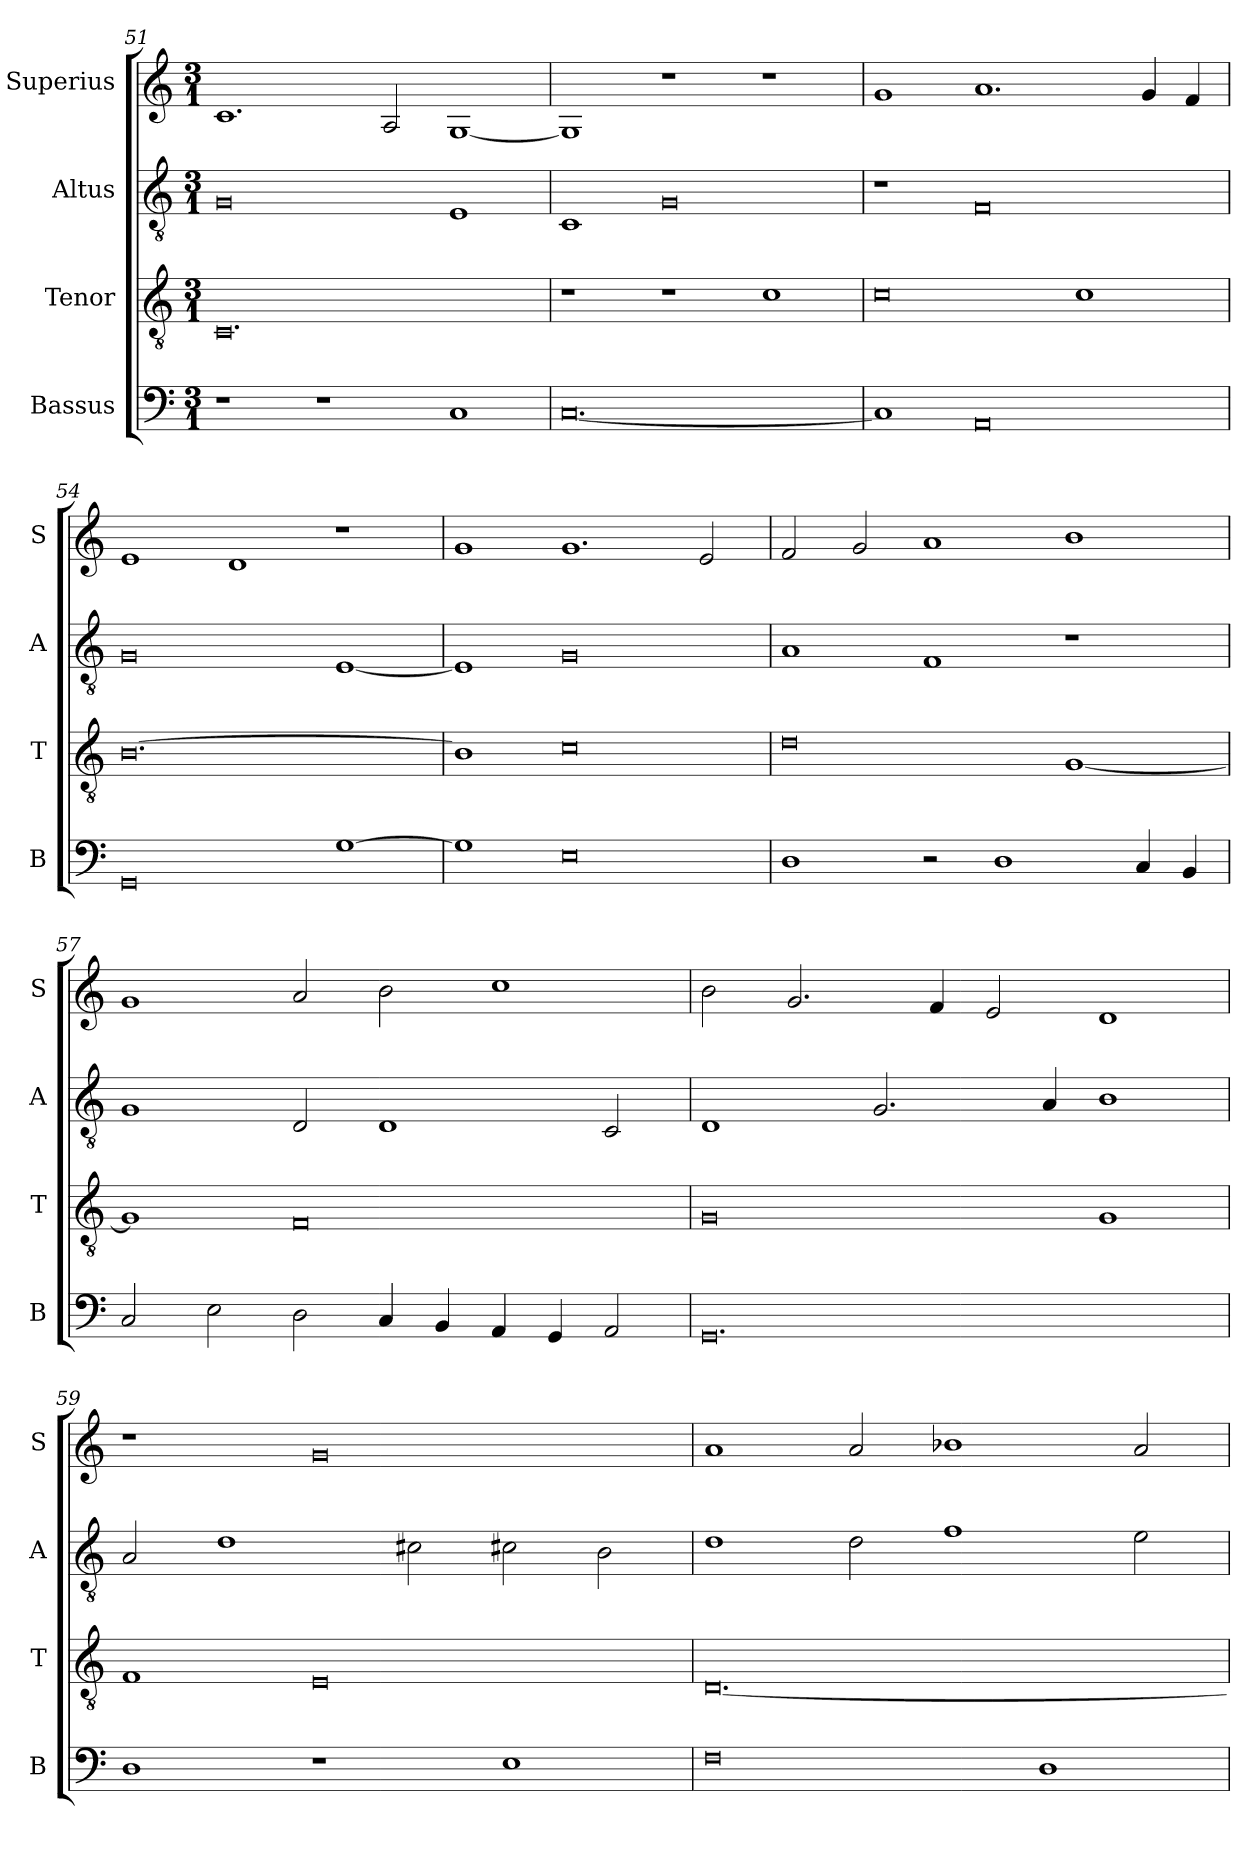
**kern	**kern	**kern	**kern
*part4	*part3	*part2	*part1
*staff4	*staff3	*staff2	*staff1
*I"Bassus	*I"Tenor	*I"Altus	*I"Superius
*I'B	*I'T	*I'A	*I'S
*clefF4	*clefGv2	*clefGv2	*clefG2
*k[]	*k[]	*k[]	*k[]
*M3/1	*M3/1	*M3/1	*M3/1
=51	=51	=51	=51
1r	0.C	0G	1.c
1r	.	.	.
.	.	.	2A/
1C	.	1E	[1G
=52	=52	=52	=52
[0.C	1r	1C	1G]
.	1r	0G	1r
.	1c	.	1r
=53	=53	=53	=53
1C]	0c	1r	1g
0AA	.	0F	1.a
.	1c	.	.
.	.	.	4g/
.	.	.	4f/
=54	=54	=54	=54
0GG	[0.B	0G	1e
.	.	.	1d
[1G	.	[1E	1r
=55	=55	=55	=55
1G]	1B]	1E]	1g
0E	0c	0G	1.g
.	.	.	2e/
=56	=56	=56	=56
1D	0d	1A	2f/
.	.	.	2g/
2r	.	1F	1a
1D	.	.	.
.	[1G	1r	1b
4C/	.	.	.
4BB/	.	.	.
=57	=57	=57	=57
2C/	1G]	1G	1g
2E\	.	.	.
2D\	0F	2D/	2a/
4C/	.	1D	2b\
4BB/	.	.	.
4AA/	.	.	1cc
4GG/	.	.	.
2AA/	.	2C/	.
=58	=58	=58	=58
0.GG	0G	1D	2b\
.	.	.	2.g/
.	.	2.G/	.
.	.	.	4f/
.	.	.	2e/
.	.	4A/	.
.	1G	1B	1d
=59	=59	=59	=59
1D	1F	2A/	1r
.	.	1d	.
1r	0E	.	0g
.	.	2c#X\	.
1E	.	2c#X\	.
.	.	2B\	.
=60	=60	=60	=60
0F	[0.D	1d	1a
.	.	2d\	2a/
.	.	1f	1b-X
1D	.	.	.
.	.	2e\	2a/
=	=	=	=
*-	*-	*-	*-
